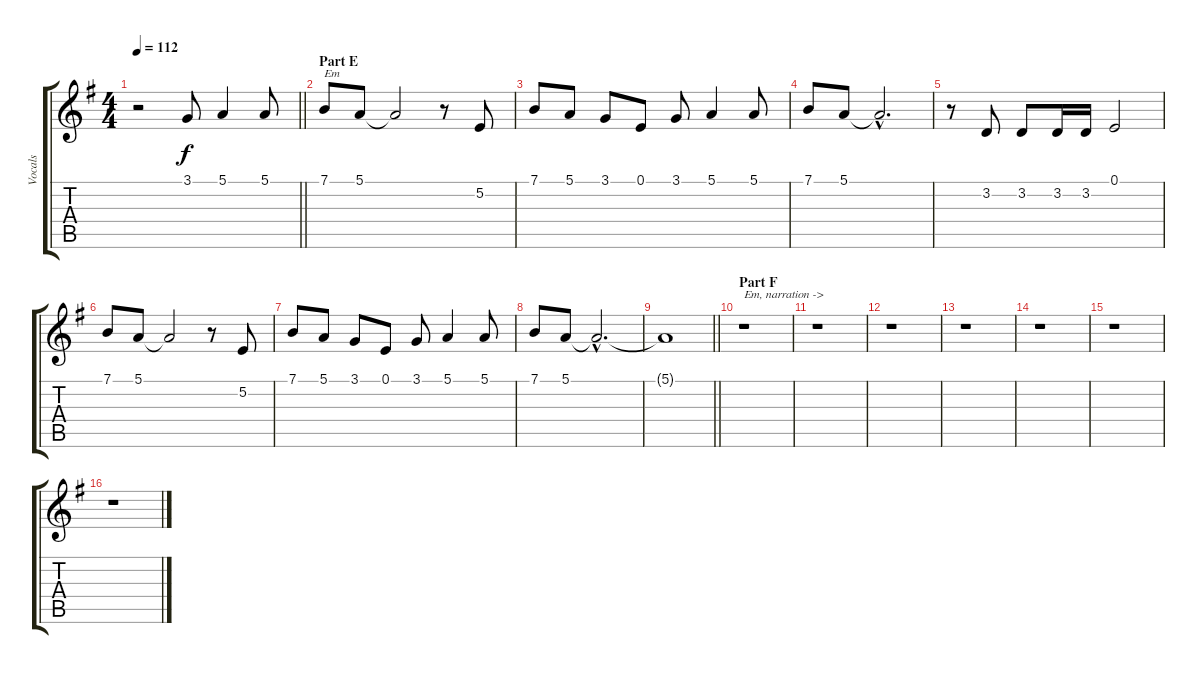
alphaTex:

\track ("Vocals" "Vocals") {instrument trumpet}
\staff {score tabs}
\tuning (E4 B3 G3 D3 A2 E2) {hide}
\ts (4 4)
\tempo 112
\clef g2
\barLineRight lightlight
\ks g
r.2{dy f} 3.1.8 5.1.4 5.1.8 |
\section ("" "Part E")
7.1.8{txt "Em"} 5.1.8 5.1{t}.2 r.8 5.2.8 |
7.1.8 5.1.8 3.1.8 0.1.8 3.1.8 5.1.4 5.1.8 |
7.1.8 5.1.8 5.1{hac t}.2{d} |
r.8 3.2.8 3.2.8 3.2.16 3.2.16 0.1.2 |
7.1.8 5.1.8 5.1{t}.2 r.8 5.2.8 |
7.1.8 5.1.8 3.1.8 0.1.8 3.1.8 5.1.4 5.1.8 |
7.1.8 5.1.8 5.1{hac t}.2{d} |
\barLineRight lightlight
5.1{t}.1 |
\section ("" "Part F")
r.1{txt "Em, narration ->"} |
r.1 |
r.1 |
r.1 |
r.1 |
r.1 |
r.1
